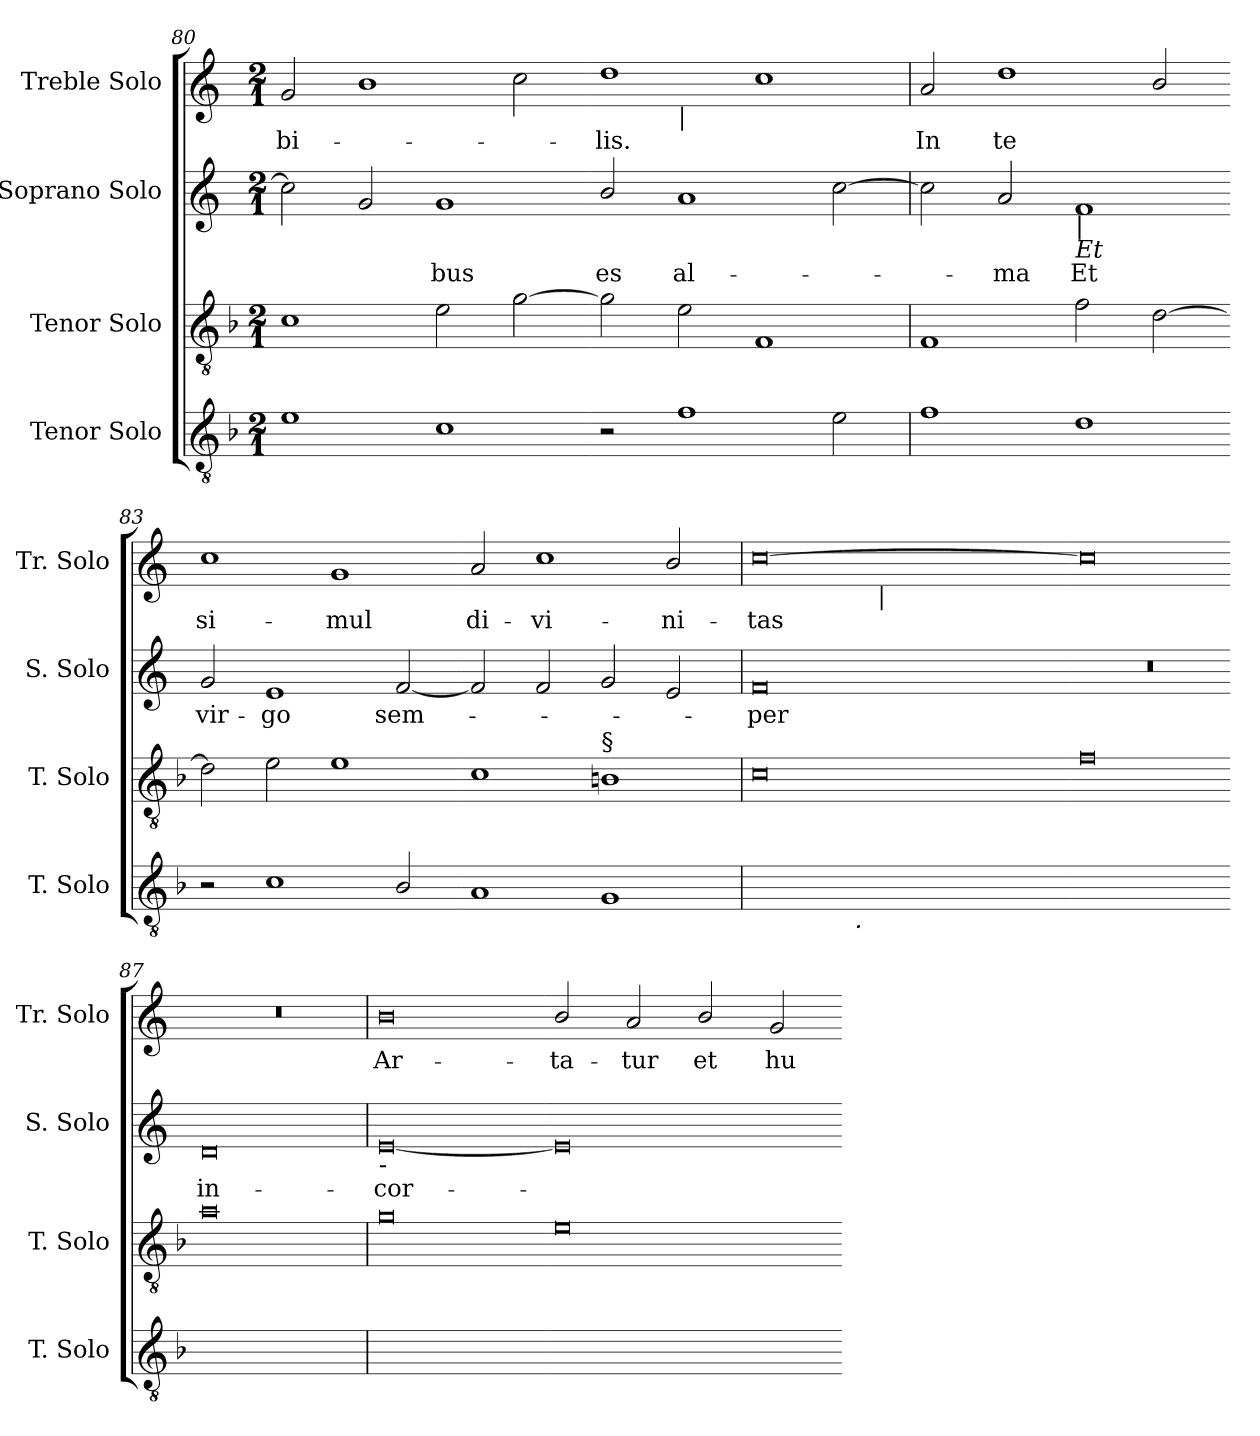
**kern	**kern	**kern	**text	**kern	**text
*part4	*part3	*part2	*part2	*part1	*part1
*staff4	*staff3	*staff2	*staff2	*staff1	*staff1
*I"Tenor Solo	*I"Tenor Solo	*I"Soprano Solo	*	*I"Treble Solo	*
*I'T. Solo	*I'T. Solo	*I'S. Solo	*	*I'Tr. Solo	*
*clefGv2	*clefGv2	*clefG2	*	*clefG2	*
*ITrd7c12	*ITrd7c12	*	*	*	*
*k[b-]	*k[b-]	*k[]	*	*k[]	*
*F:	*F:	*C:	*	*C:	*
*M2/1	*M2/1	*M2/1	*	*M2/1	*
=80	=80	=80	=80	=80	=80
!	!	!	!	!	!LO:LY:b:color=#000000
1Ei	1Ci	2cci\]	.	2gi/	-bi-
.	.	2gi/	.	1bi	.
!	!	!	!LO:LY:b:color=#000000	!	!
1Ci	2Ei\	1gi	-bus	.	.
.	[>2Gi\	.	.	2cci\	.
=81-	=81-	=81-	=81-	=81-	=81-
!	!	!	!LO:LY:b:color=#000000	!	!
!	!	!	!	!	!LO:LY:b:color=#000000
*	*	*	*	*^	*
2r	2Gi\]	2bi/	es	1ddi	2ryy	-lis.
!	!	!	!	!	!LO:TX:b:i:t=|	!
!	!	!	!LO:LY:b:color=#000000	!	!	!
1Fi	2Ei\	1ai	al-	.	1.ryy	.
.	1FFi	.	.	1cci	.	.
2Ei\	.	[>2cci\	.	.	.	.
*	*	*	*	*v	*v	*
=82	=82	=82	=82	=82	=82
*	*	*	*	*^	*
!	!	!	!	!	!	!LO:LY:b:color=#000000
*	*	*	*	*v	*v	*
1Fi	1FFi	2cci\]	.	2ai/	In
!	!	!	!LO:LY:b:color=#000000	!	!
!	!	!	!	!	!LO:LY:b:color=#000000
.	.	2ai/	-ma	1ddi	te
!	!	!LO:TX:b:i:t=|	!	!	!
!	!	!LO:TX:b:i:t=Et	!	!	!
!	!	!	!LO:LY:b:color=#000000	!	!
1Di	2Fi\	1fi	Et	.	.
.	[>2Di\	.	.	2bi/	.
=83-	=83-	=83-	=83-	=83-	=83-
!	!	!	!LO:LY:b:color=#000000	!	!
!	!	!	!	!	!LO:LY:b:color=#000000
2r	2Di\]	2gi/	vir-	1cci	si-
!	!	!	!LO:LY:b:color=#000000	!	!
1Ci	2Ei\	1ei	-go	.	.
!	!	!	!	!	!LO:LY:b:color=#000000
.	1Ei	.	.	1gi	-mul
!	!	!	!LO:LY:b:color=#000000	!	!
2BB-i/	.	[<2fi/	sem-	.	.
=84-	=84-	=84-	=84-	=84-	=84-
!	!	!	!	!	!LO:LY:b:color=#000000
1AAi	1Ci	2fi/]	.	2ai/	di-
!	!	!	!	!	!LO:LY:b:color=#000000
.	.	2fi/	.	1cci	-vi-
!	!LO:TX:a:t=§	!	!	!	!
1GGi	1BBni	2gi/	.	.	.
!	!	!	!	!	!LO:LY:b:color=#000000
.	.	2ei/	.	2bi/	-ni-
=85	=85	=85	=85	=85	=85
!	!	!	!LO:LY:b:color=#000000	!	!
!	!	!	!	!	!LO:LY:b:color=#000000
*^	*	*	*	*^	*
[<0FFiyy	2ryy	0Ci	0fi	-per	[>0cci	2ryy	-tas
.	8ryy	.	.	.	.	8ryy	.
.	64ryy	.	.	.	.	32ryy	.
.	1024ryy	.	.	.	.	.	.
!	!LO:TX:b:i:t=.	!	!	!	!	!	!
.	1ryy	.	.	.	.	.	.
.	.	.	.	.	.	64ryy	.
.	.	.	.	.	.	128...ryy	.
!	!	!	!	!	!	!LO:TX:b:i:t=|	!
.	.	.	.	.	.	1ryy	.
.	4ryy	.	.	.	.	.	.
.	.	.	.	.	.	4ryy	.
.	16ryy	.	.	.	.	.	.
.	.	.	.	.	.	16ryy	.
.	32ryy	.	.	.	.	.	.
.	128...ryy	.	.	.	.	.	.
.	.	.	.	.	.	1024ryy	.
=86-	=86-	=86-	=86-	=86-	=86-	=86-	=86-
!	!	!	!LO:N:vis=1	!	!	!	!
*v	*v	*	*	*	*v	*v	*
0FFiyy_<	0Fi	0r	.	0cci]	.
=87-	=87-	=87-	=87-	=87-	=87-
!	!	!	!LO:LY:b:color=#000000	!LO:N:vis=1	!
0FFiyy]	0Ai	0di	in-	0r	.
!!LO:LB:g=z
=88	=88	=88	=88	=88	=88
!	!	!	!LO:LY:b:color=#000000	!	!
!	!	!LO:TX:b:i:t=-	!	!	!
!	!	!	!	!	!LO:LY:b:color=#000000
[<0GGiyy	0Gi	[<0ei	-cor-	0bi	Ar-
=89-	=89-	=89-	=89-	=89-	=89-
!	!	!	!	!	!LO:LY:b:color=#000000
0GGiyy]	0Ei	0ei]	.	2bi/	-ta-
!	!	!	!	!	!LO:LY:b:color=#000000
.	.	.	.	2ai/	-tur
!	!	!	!	!	!LO:LY:b:color=#000000
.	.	.	.	2bi/	et
!	!	!	!	!	!LO:LY:b:color=#000000
.	.	.	.	2gi/	hu-
=-	=-	=-	=-	=-	=-
*-	*-	*-	*-	*-	*-
